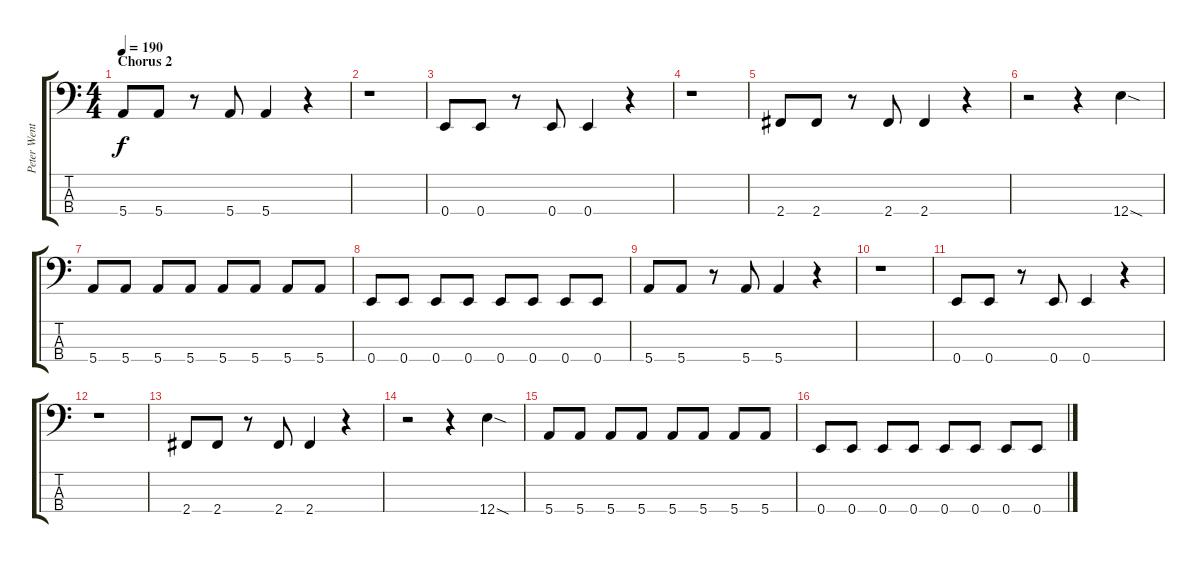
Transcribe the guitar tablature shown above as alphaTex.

\track ("Peter Wentz (Bass)" "Peter Went") {instrument electricbasspick}
\staff {score tabs}
\tuning (G2 D2 A1 E1) {hide}
\ts (4 4)
\section ("" "Chorus 2")
\tempo 190
\clef f4
\ks c
5.4.8{dy f} 5.4.8 r.8 5.4.8 5.4.4 r.4 |
r.1 |
0.4.8 0.4.8 r.8 0.4.8 0.4.4 r.4 |
r.1 |
2.4.8 2.4.8 r.8 2.4.8 2.4.4 r.4 |
r.2 r.4 12.4{sod}.4 |
5.4.8 5.4.8 5.4.8 5.4.8 5.4.8 5.4.8 5.4.8 5.4.8 |
0.4.8 0.4.8 0.4.8 0.4.8 0.4.8 0.4.8 0.4.8 0.4.8 |
5.4.8 5.4.8 r.8 5.4.8 5.4.4 r.4 |
r.1 |
0.4.8 0.4.8 r.8 0.4.8 0.4.4 r.4 |
r.1 |
2.4.8 2.4.8 r.8 2.4.8 2.4.4 r.4 |
r.2 r.4 12.4{sod}.4 |
5.4.8 5.4.8 5.4.8 5.4.8 5.4.8 5.4.8 5.4.8 5.4.8 |
0.4.8 0.4.8 0.4.8 0.4.8 0.4.8 0.4.8 0.4.8 0.4.8
